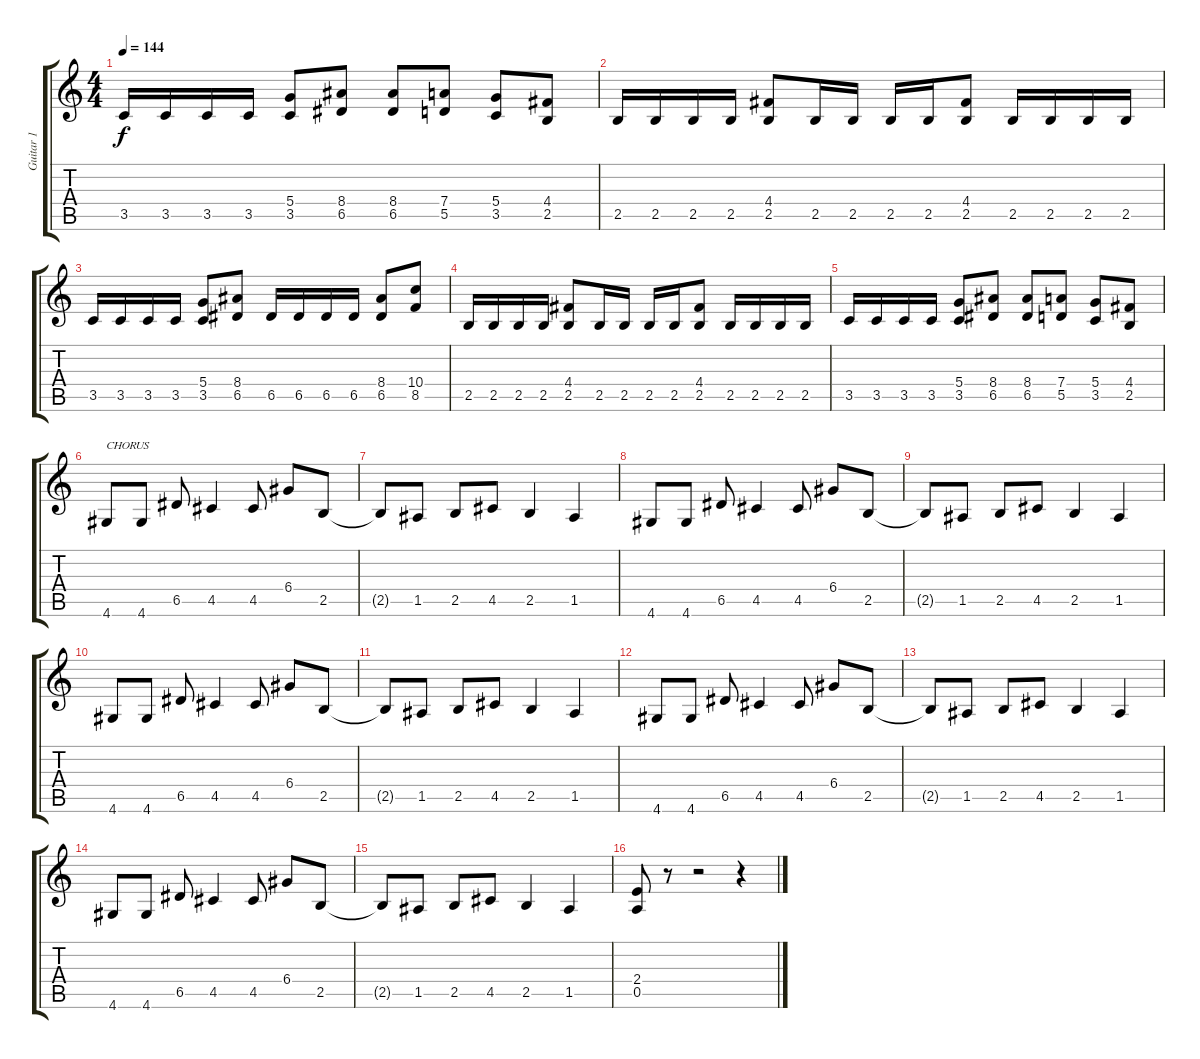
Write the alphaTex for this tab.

\track ("Guitar 1" "Guitar 1") {instrument distortionguitar}
\staff {score tabs}
\tuning (E4 B3 G3 D3 A2 E2) {hide}
\ts (4 4)
\tempo 144
\clef g2
\ks c
3.5.16{dy f} 3.5.16 3.5.16 3.5.16 (5.4 3.5).8 (8.4 6.5).8 (8.4 6.5).8 (7.4 5.5).8 (5.4 3.5).8 (4.4 2.5).8 |
2.5.16 2.5.16 2.5.16 2.5.16 (4.4 2.5).8 2.5.16 2.5.16 2.5.16 2.5.16 (4.4 2.5).8 2.5.16 2.5.16 2.5.16 2.5.16 |
3.5.16 3.5.16 3.5.16 3.5.16 (5.4 3.5).8 (8.4 6.5).8 6.5.16 6.5.16 6.5.16 6.5.16 (8.4 6.5).8 (10.4 8.5).8 |
2.5.16 2.5.16 2.5.16 2.5.16 (4.4 2.5).8 2.5.16 2.5.16 2.5.16 2.5.16 (4.4 2.5).8 2.5.16 2.5.16 2.5.16 2.5.16 |
3.5.16 3.5.16 3.5.16 3.5.16 (5.4 3.5).8 (8.4 6.5).8 (8.4 6.5).8 (7.4 5.5).8 (5.4 3.5).8 (4.4 2.5).8 |
4.6.8{txt "CHORUS"} 4.6.8 6.5.8 4.5.4 4.5.8 6.4.8 2.5.8 |
2.5{t}.8 1.5.8 2.5.8 4.5.8 2.5.4 1.5.4 |
4.6.8 4.6.8 6.5.8 4.5.4 4.5.8 6.4.8 2.5.8 |
2.5{t}.8 1.5.8 2.5.8 4.5.8 2.5.4 1.5.4 |
4.6.8 4.6.8 6.5.8 4.5.4 4.5.8 6.4.8 2.5.8 |
2.5{t}.8 1.5.8 2.5.8 4.5.8 2.5.4 1.5.4 |
4.6.8 4.6.8 6.5.8 4.5.4 4.5.8 6.4.8 2.5.8 |
2.5{t}.8 1.5.8 2.5.8 4.5.8 2.5.4 1.5.4 |
4.6.8 4.6.8 6.5.8 4.5.4 4.5.8 6.4.8 2.5.8 |
2.5{t}.8 1.5.8 2.5.8 4.5.8 2.5.4 1.5.4 |
(2.4 0.5).8 r.8 r.2 r.4
